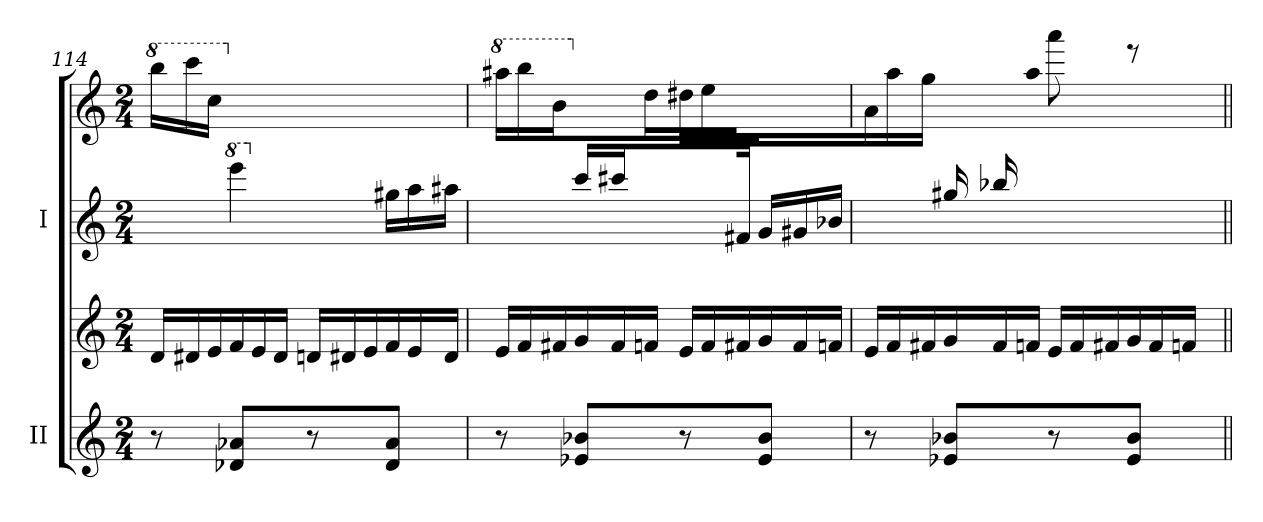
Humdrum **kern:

**kern	**kern	**kern	**kern
*part2	*part2	*part1	*part1
*staff4	*staff3	*staff2	*staff1
*I"II	*	*I"I	*
*I'II	*	*I'I	*
*clefG2	*clefG2	*clefG2	*clefG2
*k[]	*k[]	*k[]	*k[]
*M2/4	*M2/4	*M2/4	*M2/4
*	*Xtuplet	*	*
*	*	*	*8va
*	*	*	*Xtuplet
=114	=114	=114	=114
8r	24d/LL	8ryy	24bbb\LL
.	24d#X/	.	24cccc\
.	24e/	.	24ccc\JJ
*	*	*8va	*
*	*	*	*X8va
8d-X/ 8a-X/L	24f/	4eeee\	4ryy
.	24e/	.	.
.	24d#/JJ	.	.
8r	24dn/LL	.	.
.	24d#X/	.	.
.	24e/	.	.
*	*	*X8va	*
*	*	*Xtuplet	*
8d-/ 8a-/J	24f/	24gg#X\LL	8ryy
.	24e/	24aa\	.
.	24d#/JJ	24aa#X\JJ	.
=115	=115	=115	=115
*	*	*^	*
*	*	*	*	*8va
8r	24e/LL	8ryy	4ryy	24aaa#X\LL
.	24f/	.	.	24bbb\
.	24f#X/	.	.	24bb\JJ
*	*	*	*	*X8va
8e-X/ 8b-X/L	24g/	24ccc/LL	.	12ryy
.	24f#/	24ccc#X/	.	.
.	24fn/JJ	8ryy	.	24dd\JJ
8r	24e/LL	.	8ryy	24dd#X\LL
.	24f/	.	.	24ee\
.	24f#X/	24f#X/JJ	.	24ryy
8e-/ 8b-/J	24g/	8ryy	24g/LL	8ryy
.	24f#/	.	24g#X/	.
.	24fn/JJ	.	24b-X/JJ	.
*	*	*v	*v	*
=116	=116	=116	=116
*	*	*	*^
8r	24e/LL	8ryy	24a\LL	24%5ryy
.	24f/	.	24aa\	.
.	24f#X/	.	24gg\JJ	.
8e-X/ 8b-X/L	24g/	24gg#X/LL	8ryy	.
.	24f#/	24bb-X/	.	.
.	24fn/JJ	24ryy	.	24aa\JJ
8r	24e/LL	4ryy	8aaa\	4ryy
.	24f/	.	.	.
.	24f#X/	.	.	.
8e-/ 8b-/J	24g/	.	8r	.
.	24f#/	.	.	.
.	24fn/JJ	.	.	.
*	*	*	*v	*v
=||	=||	=||	=||
*-	*-	*-	*-
